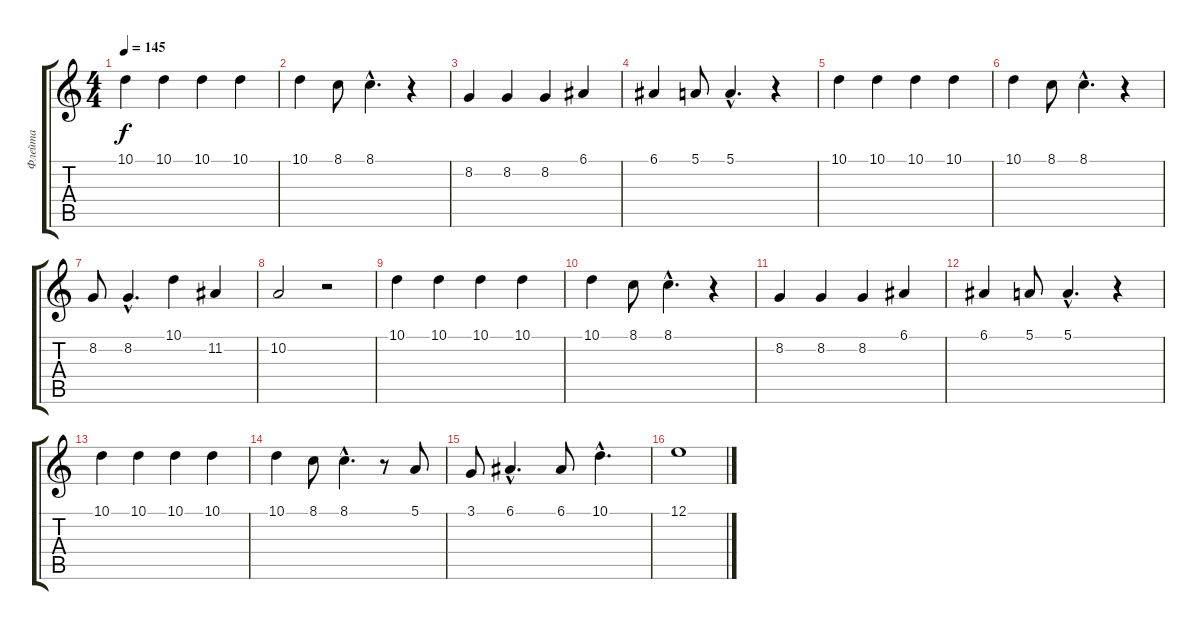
\track ("Флейта" "Флейта") {instrument flute}
\staff {score tabs}
\tuning (E4 B3 G3 D3 A2 E2) {hide}
\ts (4 4)
\tempo 145
\clef g2
\ks c
10.1.4{dy f volume 12} 10.1.4 10.1.4 10.1.4 |
10.1.4 8.1.8 8.1{hac}.4{d} r.4 |
8.2.4 8.2.4 8.2.4 6.1.4 |
6.1.4 5.1.8 5.1{hac}.4{d} r.4 |
10.1.4 10.1.4 10.1.4 10.1.4 |
10.1.4 8.1.8 8.1{hac}.4{d} r.4 |
8.2.8 8.2{hac}.4{d} 10.1.4 11.2.4 |
10.2.2 r.2 |
10.1.4 10.1.4 10.1.4 10.1.4 |
10.1.4 8.1.8 8.1{hac}.4{d} r.4 |
8.2.4 8.2.4 8.2.4 6.1.4 |
6.1.4 5.1.8 5.1{hac}.4{d} r.4 |
10.1.4 10.1.4 10.1.4 10.1.4 |
10.1.4 8.1.8 8.1{hac}.4{d} r.8 5.1.8 |
3.1.8 6.1{hac}.4{d} 6.1.8 10.1{hac}.4{d} |
12.1.1
